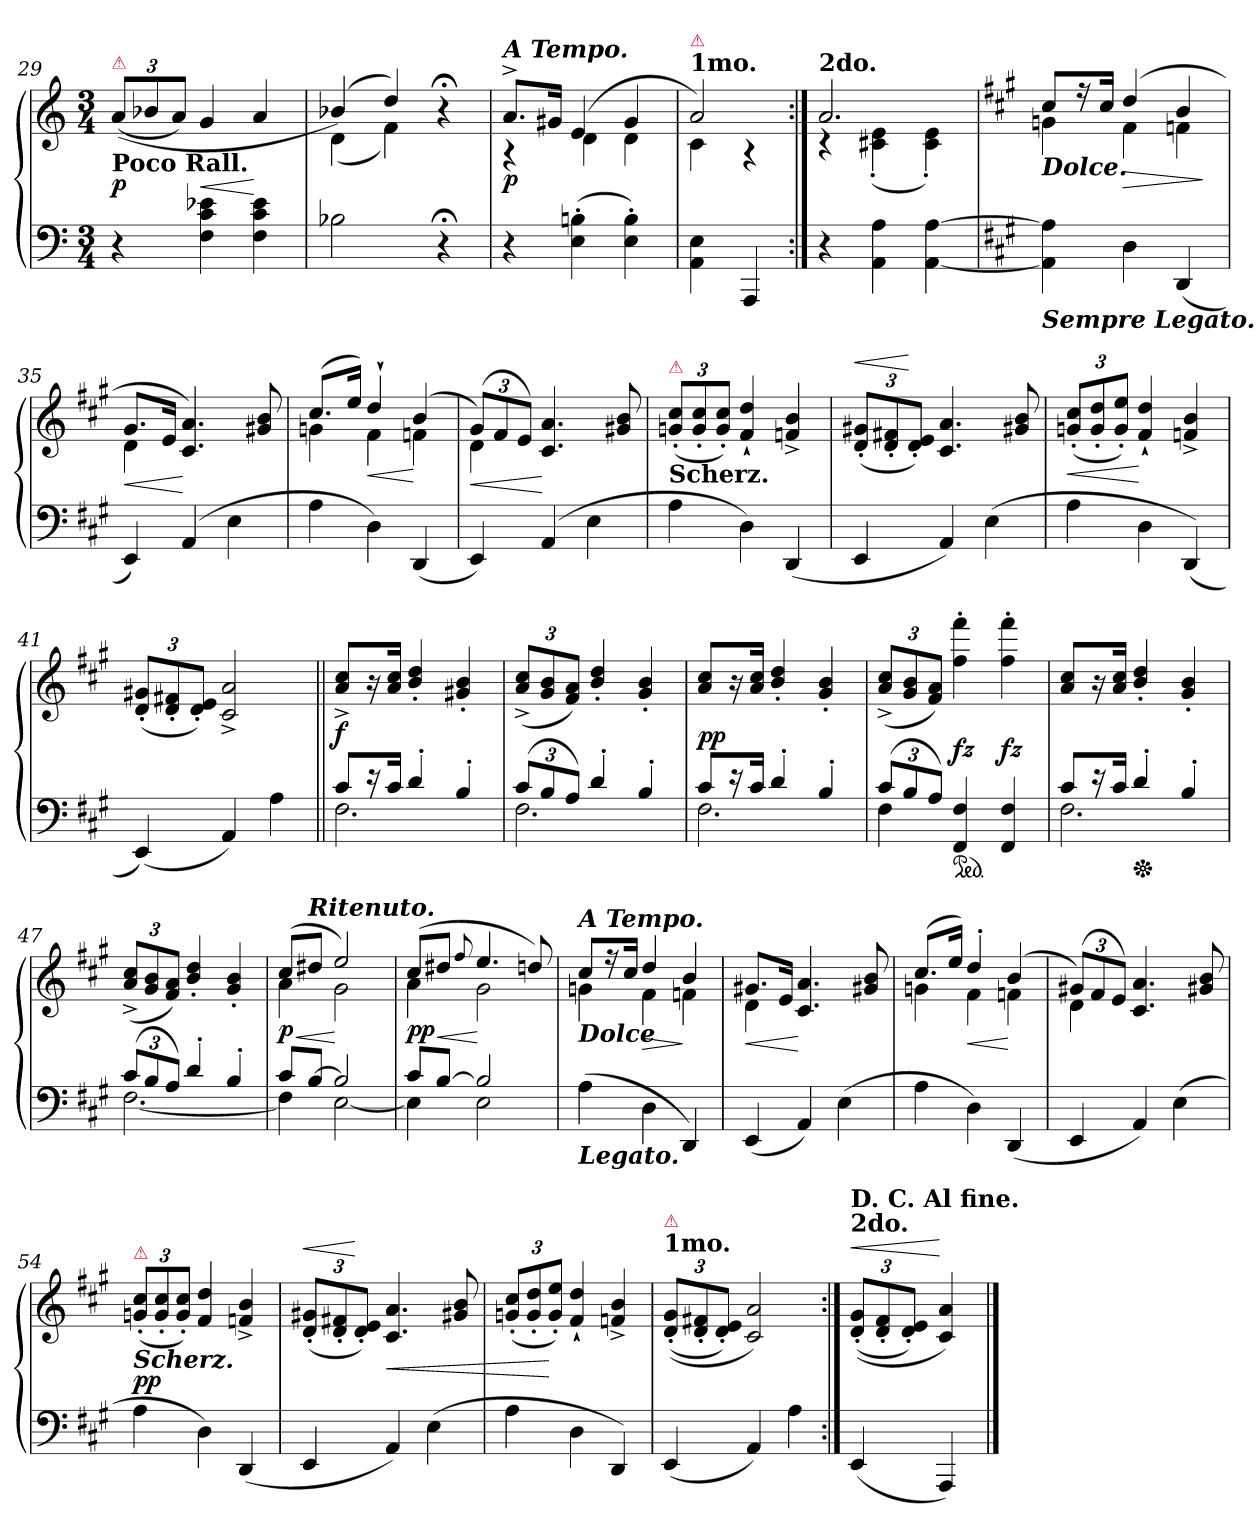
**kern	**kern	**dynam
*part1	*part1	*part1
*staff2	*staff1	*staff1/2
*clefF4	*clefG2	*
*k[]	*k[]	*
*a:	*a:	*
*M3/4	*M3/4	*
=29	=29	=29
!	!LO:TX:b:B:t=Poco Rall.	!
!	!LO:TX:a:color=crimson:t=⚠	!
4r	(<(>12aL	p
.	12b-X	.
.	12aJ)	.
4F 4c 4e-X	4g	<
4F 4c 4e-	4a	[
=30	=30	=30
*	*^	*
2B-X	(>4b-X)	(<4d	.
.	4dd)	4f)	.
4r;<	4r;<	4ryy	.
=31	=31	=31	=31
!	!LO:TX:a:Bi:t=A Tempo.	!	!
4r	8.a^L	4r	p
.	16g#XJk	.	.
(>4E' 4Bn'	(>4e	4d	.
4E' 4B')	4g#	4d	.
=32	=32	=32	=32
!	!LO:TX:a:B:t=1mo.	!	!
!	!LO:TX:a:color=crimson:t=⚠	!	!
4AA\ 4E\	2a)	4c	.
4AAA	.	4r	.
=33:|!	=33:|!	=33:|!	=33:|!
!	!LO:TX:a:B:t=2do.	!	!
4r	2.a	4r	.
4AA 4A	.	(>4c#X'> 4e'>	.
[4AA [4A	.	4c#'> 4e'>)	.
=34	=34	=34	=34
*k[f#c#g#]	*k[f#c#g#]	*	*
!	!LO:TX:b:Bi:t=Dolce.	!	!
!LO:TX:b:Bi:t=Sempre Legato.	!	!	!
4AA] 4A]	8cc#L	4gn	.
.	16r	.	.
.	16cc#Jk	.	.
4D	(>4dd	4f#	>
(<4DD	4b	4fn	.
*	*v	*v	*
.	.	]
=35	=35	=35
*	*^	*
4EE)	8.g#L	4d	<
.	16eJk	.	.
(>4AA	4.c# 4.a)	2ryy	[
4E	.	.	.
.	8g#X 8b	.	.
=36	=36	=36	=36
4A	(>8.cc#L	4gn	.
.	16eeJk)	.	.
4D)	4dd`	4f#	<
(<4DD	(>4b	4fn	[
=37	=37	=37	=37
4EE)	(12g#L)	4d	<
.	12f#	.	.
.	12eJ)	.	.
(>4AA	4.c# 4.a	2ryy	[
4E	.	.	.
.	8g#X 8b	.	.
*	*v	*v	*
=38	=38	=38
!	!LO:TX:b:B:t=Scherz.	!
!	!LO:TX:a:color=crimson:t=⚠	!
4A	(<12gn' 12cc#'L	.
.	12g' 12cc#'	.
.	12g' 12cc#'J)	.
4D)	4f#` 4dd`	.
(<4DD	4fn^ 4b^	.
=39	=39	=39
!	!	!LO:HP:a
4EE	(<12d' 12g#X'L	<
.	12d' 12f#X'	.
.	12d' 12e'J)	[
4AA)	4.c# 4.a	.
(4E	.	.
.	8g#X 8b	.
=40	=40	=40
4A	(<12gn'/ 12cc#'/L	<
.	12g' 12dd'	.
.	12g' 12ee'J)	.
4D	4f#` 4dd`	[
(<4DD)	4fn^ 4b^	.
=41	=41	=41
(<4EE)	(<12d' 12g#X'L	.
.	12d' 12f#X'	.
.	12d' 12e'J)	.
4AA)	2c#^ 2a^	.
4A	.	.
=42||	=42||	=42||
*^	*	*
8c#L	2.F#	8a^/ 8cc#^/L	f
16r	.	16r	.
16c#Jk	.	16a 16cc#Jk	.
4d'<	.	4b'/ 4dd'/	.
4B'<	.	4g#X' 4b'	.
=43	=43	=43	=43
(12c#L	2.F#	(<12a^ 12cc#^L	.
12B	.	12g# 12b	.
12AJ)	.	12f# 12aJ)	.
4d'<	.	4b'/ 4dd'/	.
4B'<	.	4g#' 4b'	.
=44	=44	=44	=44
8c#L	2.F#	8a/ 8cc#/L	pp
16r	.	16r	.
16c#Jk	.	16a 16cc#Jk	.
4d'<	.	4b'/ 4dd'/	.
4B'<	.	4g#' 4b'	.
=45	=45	=45	=45
(>12c#L	4F#	(>12a^ 12cc#^L	.
12B	.	12g# 12b	.
12AJ)	.	12f# 12aJ)	.
*ped	*	*	*
4FF# 4F#	2ryy	4ff#' 4fff#'	fz
4FF# 4F#	.	4ff#' 4fff#'	fz
=46	=46	=46	=46
8c#L	2.F#	8a/ 8cc#/L	.
16r	.	16r	.
16c#Jk	.	16a 16cc#Jk	.
*Xped	*	*	*
4d'<	.	4b'/ 4dd'/	.
4B'<	.	4g#' 4b'	.
=47	=47	=47	=47
(>12c#L	[2.F#	(>12a^ 12cc#^L	.
12B	.	12g# 12b	.
12AJ)	.	12f# 12aJ)	.
4d'<	.	4b'/ 4dd'/	.
4B'<	.	4g#' 4b'	.
=48	=48	=48	=48
*	*	*^	*
8c#L	4F#]	(>8cc#L	4a	< p
!	!	!LO:TX:a:Bi:t=Ritenuto.	!	!
[8BJ	.	8dd#XJ	.	.
2B]	[2E	2ee)	2g#	[
=49	=49	=49	=49	=49
8c#L	4E]	(>8cc#L	4a	< pp
[8BJ	.	8dd#XJ	.	.
.	.	8qqff#/	.	.
2B]	2E	4.ee	2g#	[
.	.	8ddn)	.	.
*v	*v	*	*	*
=50	=50	=50	=50
!	!LO:TX:b:Bi:t=Dolce	!	!
!	!LO:TX:a:Bi:t=A Tempo.	!	!
!LO:TX:b:Bi:t=Legato.	!	!	!
(>4A	8cc#L	4gn	.
.	16r	.	.
.	16cc#Jk	.	.
4D	4dd	4f#	>
4DD)	4b	4fn	]
=51	=51	=51	=51
(<4EE	8.g#XL	4d	<
.	16eJk	.	.
4AA)	4.c# 4.a	2ryy	[
(>4E	.	.	.
.	8g#X 8b	.	.
=52	=52	=52	=52
4A	(>8.cc#L	4gn	.
.	16eeJk)	.	.
4D)	4dd'	4f#	<
(<4DD	(>4b	4fn	[
=53	=53	=53	=53
4EE	(>12g#XL)	4d	.
.	12f#	.	.
.	12eJ)	.	.
4AA)	4.c# 4.a	2ryy	.
(>4E	.	.	.
.	8g#X 8b	.	.
*	*v	*v	*
=54	=54	=54
!	!LO:TX:b:Bi:t=Scherz.	!
!	!LO:TX:a:color=crimson:t=⚠	!
4A	(<12gn' 12cc#'L	pp
.	12g' 12cc#'	.
.	12g' 12cc#'J)	.
4D)	4f# 4dd	.
(<4DD	4fn^> 4b^>	.
=55	=55	=55
!	!	!LO:HP:a
4EE	(<12d' 12g#X'L	<
.	12d' 12f#X'	.
.	12d' 12e'J)	[
4AA)	4.c# 4.a	<
(>4E	.	.
.	8g#X 8b	.
=56	=56	=56
4A	(>12gn'/ 12cc#'/L	.
.	12g' 12dd'	.
.	12g' 12ee'J)	[
4D	4f#` 4dd`	.
4DD)	4fn^>/ 4b^>/	.
=57	=57	=57
!	!LO:TX:a:B:t=1mo.	!
!	!LO:TX:a:color=crimson:t=⚠	!
(<4EE	(<(>12d' 12g#'L	.
.	12d' 12f#X'	.
.	12d' 12e'J)	.
4AA)	2c# 2a)	.
4A	.	.
=58:|!	=58:|!	=58:|!
!	!LO:TX:a:B:t=2do.	!
!	!LO:TX:a:B:t=D. C. Al fine.	!
!	!	!LO:HP:a
(<4EE	(<(>12d' 12g#'L	<
.	12d' 12f#'	.
.	12d' 12e'J)	.
4AAA)	4c# 4a)	[
==	==	==
*-	*-	*-
